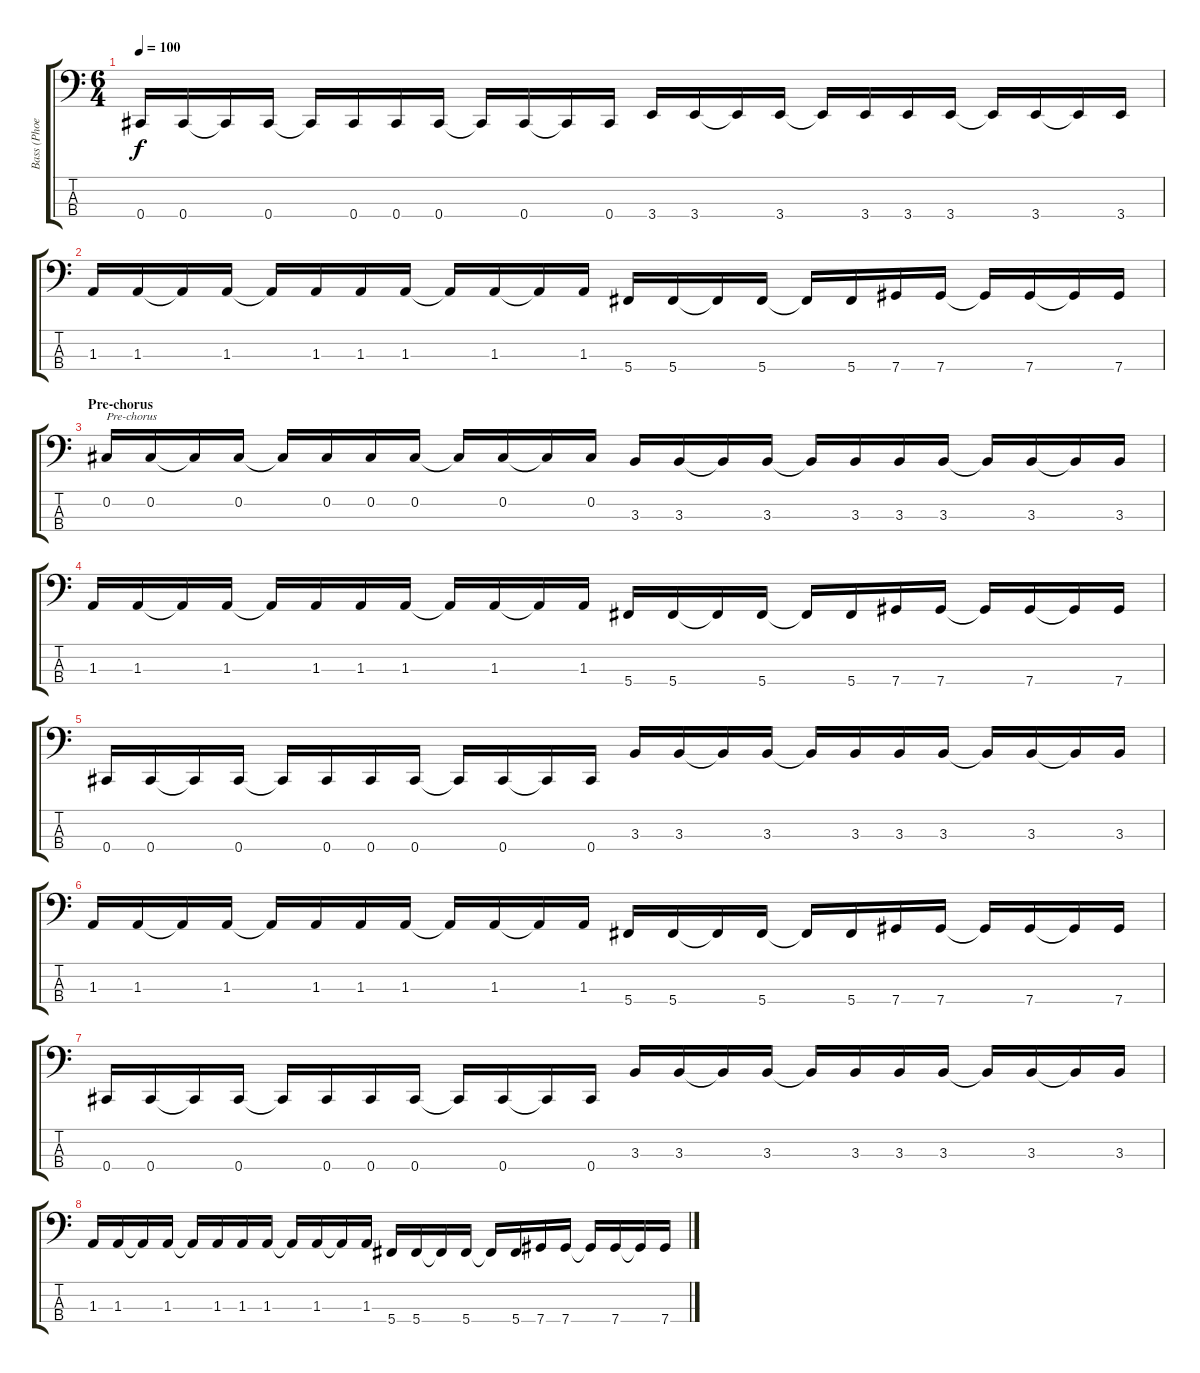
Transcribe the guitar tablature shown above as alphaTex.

\track ("Bass (Phoenix)" "Bass (Phoe") {instrument electricbassfinger}
\staff {score tabs}
\tuning (Gb2 Db2 Ab1 Db1) {hide}
\ts (6 4)
\tempo 100
\clef f4
\ks c
0.4.16{dy f} 0.4.16 0.4{t}.16 0.4.16 0.4{t}.16 0.4.16 0.4.16 0.4.16 0.4{t}.16 0.4.16 0.4{t}.16 0.4.16 3.4.16 3.4.16 3.4{t}.16 3.4.16 3.4{t}.16 3.4.16 3.4.16 3.4.16 3.4{t}.16 3.4.16 3.4{t}.16 3.4.16 |
1.3.16 1.3.16 1.3{t}.16 1.3.16 1.3{t}.16 1.3.16 1.3.16 1.3.16 1.3{t}.16 1.3.16 1.3{t}.16 1.3.16 5.4.16 5.4.16 5.4{t}.16 5.4.16 5.4{t}.16 5.4.16 7.4.16 7.4.16 7.4{t}.16 7.4.16 7.4{t}.16 7.4.16 |
\section ("" "Pre-chorus")
0.2.16{txt "Pre-chorus" volume 10} 0.2.16 0.2{t}.16 0.2.16 0.2{t}.16 0.2.16 0.2.16 0.2.16 0.2{t}.16 0.2.16 0.2{t}.16 0.2.16 3.3.16 3.3.16 3.3{t}.16 3.3.16 3.3{t}.16 3.3.16 3.3.16 3.3.16 3.3{t}.16 3.3.16 3.3{t}.16 3.3.16 |
1.3.16{volume 10} 1.3.16 1.3{t}.16 1.3.16 1.3{t}.16 1.3.16 1.3.16 1.3.16 1.3{t}.16 1.3.16 1.3{t}.16 1.3.16 5.4.16 5.4.16 5.4{t}.16 5.4.16 5.4{t}.16 5.4.16 7.4.16 7.4.16 7.4{t}.16 7.4.16 7.4{t}.16 7.4.16 |
0.4.16{volume 10} 0.4.16 0.4{t}.16 0.4.16 0.4{t}.16 0.4.16 0.4.16 0.4.16 0.4{t}.16 0.4.16 0.4{t}.16 0.4.16 3.3.16 3.3.16 3.3{t}.16 3.3.16 3.3{t}.16 3.3.16 3.3.16 3.3.16 3.3{t}.16 3.3.16 3.3{t}.16 3.3.16 |
1.3.16{volume 10} 1.3.16 1.3{t}.16 1.3.16 1.3{t}.16 1.3.16 1.3.16 1.3.16 1.3{t}.16 1.3.16 1.3{t}.16 1.3.16 5.4.16 5.4.16 5.4{t}.16 5.4.16 5.4{t}.16 5.4.16 7.4.16 7.4.16 7.4{t}.16 7.4.16 7.4{t}.16 7.4.16 |
0.4.16{volume 10} 0.4.16 0.4{t}.16 0.4.16 0.4{t}.16 0.4.16 0.4.16 0.4.16 0.4{t}.16 0.4.16 0.4{t}.16 0.4.16 3.3.16 3.3.16 3.3{t}.16 3.3.16 3.3{t}.16 3.3.16 3.3.16 3.3.16 3.3{t}.16 3.3.16 3.3{t}.16 3.3.16 |
1.3.16{volume 10} 1.3.16 1.3{t}.16 1.3.16 1.3{t}.16 1.3.16 1.3.16 1.3.16 1.3{t}.16 1.3.16 1.3{t}.16 1.3.16 5.4.16 5.4.16 5.4{t}.16 5.4.16 5.4{t}.16 5.4.16 7.4.16 7.4.16 7.4{t}.16 7.4.16 7.4{t}.16 7.4.16
